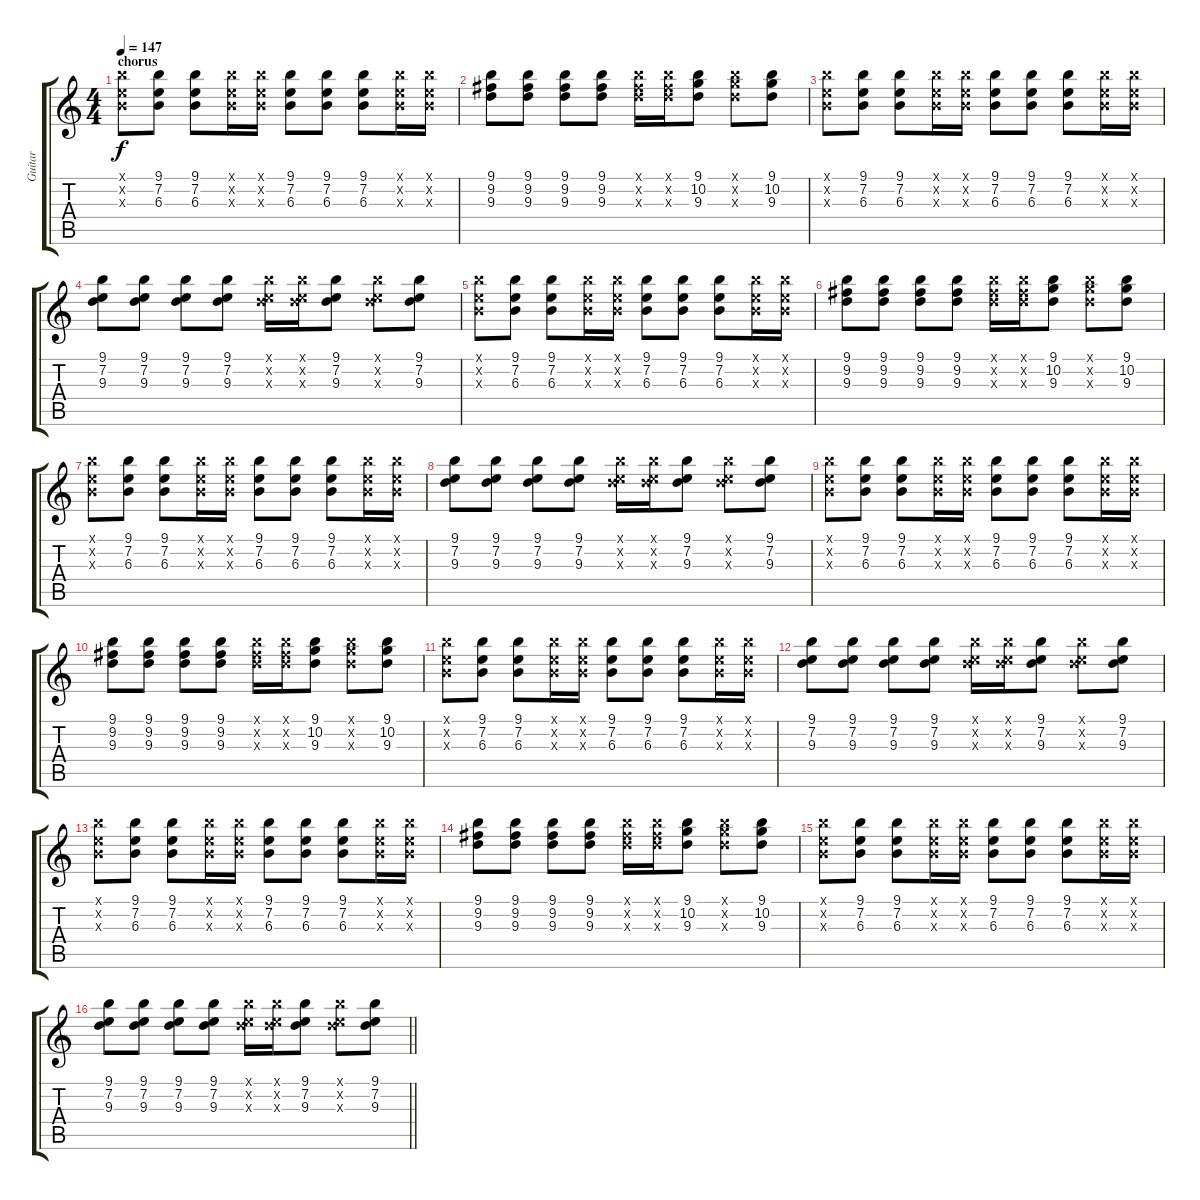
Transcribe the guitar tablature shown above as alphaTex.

\track ("Guitar" "Guitar") {instrument distortionguitar}
\staff {score tabs}
\tuning (D4 A3 F3 C3 G2 C2) {hide}
\ts (4 4)
\section ("" "chorus")
\tempo 147
\clef g2
\ks c
(9.1{x} 7.2{x} 6.3{x}).8{dy f instrument electricguitarclean} (9.1 7.2 6.3).8 (9.1 7.2 6.3).8 (9.1{x} 7.2{x} 6.3{x}).16 (9.1{x} 7.2{x} 6.3{x}).16 (9.1 7.2 6.3).8 (9.1 7.2 6.3).8 (9.1 7.2 6.3).8 (9.1{x} 7.2{x} 6.3{x}).16 (9.1{x} 7.2{x} 6.3{x}).16 |
(9.1 9.2 9.3).8 (9.1 9.2 9.3).8 (9.1 9.2 9.3).8 (9.1 9.2 9.3).8 (9.1{x} 9.2{x} 9.3{x}).16 (9.1{x} 9.2{x} 9.3{x}).16 (9.1 10.2 9.3).8 (9.1{x} 10.2{x} 9.3{x}).8 (9.1 10.2 9.3).8 |
(9.1{x} 7.2{x} 6.3{x}).8 (9.1 7.2 6.3).8 (9.1 7.2 6.3).8 (9.1{x} 7.2{x} 6.3{x}).16 (9.1{x} 7.2{x} 6.3{x}).16 (9.1 7.2 6.3).8 (9.1 7.2 6.3).8 (9.1 7.2 6.3).8 (9.1{x} 7.2{x} 6.3{x}).16 (9.1{x} 7.2{x} 6.3{x}).16 |
(9.1 7.2 9.3).8 (9.1 7.2 9.3).8 (9.1 7.2 9.3).8 (9.1 7.2 9.3).8 (9.1{x} 7.2{x} 9.3{x}).16 (9.1{x} 7.2{x} 9.3{x}).16 (9.1 7.2 9.3).8 (9.1{x} 7.2{x} 9.3{x}).8 (9.1 7.2 9.3).8 |
(9.1{x} 7.2{x} 6.3{x}).8 (9.1 7.2 6.3).8 (9.1 7.2 6.3).8 (9.1{x} 7.2{x} 6.3{x}).16 (9.1{x} 7.2{x} 6.3{x}).16 (9.1 7.2 6.3).8 (9.1 7.2 6.3).8 (9.1 7.2 6.3).8 (9.1{x} 7.2{x} 6.3{x}).16 (9.1{x} 7.2{x} 6.3{x}).16 |
(9.1 9.2 9.3).8 (9.1 9.2 9.3).8 (9.1 9.2 9.3).8 (9.1 9.2 9.3).8 (9.1{x} 9.2{x} 9.3{x}).16 (9.1{x} 9.2{x} 9.3{x}).16 (9.1 10.2 9.3).8 (9.1{x} 10.2{x} 9.3{x}).8 (9.1 10.2 9.3).8 |
(9.1{x} 7.2{x} 6.3{x}).8 (9.1 7.2 6.3).8 (9.1 7.2 6.3).8 (9.1{x} 7.2{x} 6.3{x}).16 (9.1{x} 7.2{x} 6.3{x}).16 (9.1 7.2 6.3).8 (9.1 7.2 6.3).8 (9.1 7.2 6.3).8 (9.1{x} 7.2{x} 6.3{x}).16 (9.1{x} 7.2{x} 6.3{x}).16 |
(9.1 7.2 9.3).8 (9.1 7.2 9.3).8 (9.1 7.2 9.3).8 (9.1 7.2 9.3).8 (9.1{x} 7.2{x} 9.3{x}).16 (9.1{x} 7.2{x} 9.3{x}).16 (9.1 7.2 9.3).8 (9.1{x} 7.2{x} 9.3{x}).8 (9.1 7.2 9.3).8 |
(9.1{x} 7.2{x} 6.3{x}).8 (9.1 7.2 6.3).8 (9.1 7.2 6.3).8 (9.1{x} 7.2{x} 6.3{x}).16 (9.1{x} 7.2{x} 6.3{x}).16 (9.1 7.2 6.3).8 (9.1 7.2 6.3).8 (9.1 7.2 6.3).8 (9.1{x} 7.2{x} 6.3{x}).16 (9.1{x} 7.2{x} 6.3{x}).16 |
(9.1 9.2 9.3).8 (9.1 9.2 9.3).8 (9.1 9.2 9.3).8 (9.1 9.2 9.3).8 (9.1{x} 9.2{x} 9.3{x}).16 (9.1{x} 9.2{x} 9.3{x}).16 (9.1 10.2 9.3).8 (9.1{x} 10.2{x} 9.3{x}).8 (9.1 10.2 9.3).8 |
(9.1{x} 7.2{x} 6.3{x}).8 (9.1 7.2 6.3).8 (9.1 7.2 6.3).8 (9.1{x} 7.2{x} 6.3{x}).16 (9.1{x} 7.2{x} 6.3{x}).16 (9.1 7.2 6.3).8 (9.1 7.2 6.3).8 (9.1 7.2 6.3).8 (9.1{x} 7.2{x} 6.3{x}).16 (9.1{x} 7.2{x} 6.3{x}).16 |
(9.1 7.2 9.3).8 (9.1 7.2 9.3).8 (9.1 7.2 9.3).8 (9.1 7.2 9.3).8 (9.1{x} 7.2{x} 9.3{x}).16 (9.1{x} 7.2{x} 9.3{x}).16 (9.1 7.2 9.3).8 (9.1{x} 7.2{x} 9.3{x}).8 (9.1 7.2 9.3).8 |
(9.1{x} 7.2{x} 6.3{x}).8 (9.1 7.2 6.3).8 (9.1 7.2 6.3).8 (9.1{x} 7.2{x} 6.3{x}).16 (9.1{x} 7.2{x} 6.3{x}).16 (9.1 7.2 6.3).8 (9.1 7.2 6.3).8 (9.1 7.2 6.3).8 (9.1{x} 7.2{x} 6.3{x}).16 (9.1{x} 7.2{x} 6.3{x}).16 |
(9.1 9.2 9.3).8 (9.1 9.2 9.3).8 (9.1 9.2 9.3).8 (9.1 9.2 9.3).8 (9.1{x} 9.2{x} 9.3{x}).16 (9.1{x} 9.2{x} 9.3{x}).16 (9.1 10.2 9.3).8 (9.1{x} 10.2{x} 9.3{x}).8 (9.1 10.2 9.3).8 |
(9.1{x} 7.2{x} 6.3{x}).8 (9.1 7.2 6.3).8 (9.1 7.2 6.3).8 (9.1{x} 7.2{x} 6.3{x}).16 (9.1{x} 7.2{x} 6.3{x}).16 (9.1 7.2 6.3).8 (9.1 7.2 6.3).8 (9.1 7.2 6.3).8 (9.1{x} 7.2{x} 6.3{x}).16 (9.1{x} 7.2{x} 6.3{x}).16 |
\barLineRight lightlight
(9.1 7.2 9.3).8 (9.1 7.2 9.3).8 (9.1 7.2 9.3).8 (9.1 7.2 9.3).8 (9.1{x} 7.2{x} 9.3{x}).16 (9.1{x} 7.2{x} 9.3{x}).16 (9.1 7.2 9.3).8 (9.1{x} 7.2{x} 9.3{x}).8 (9.1 7.2 9.3).8
